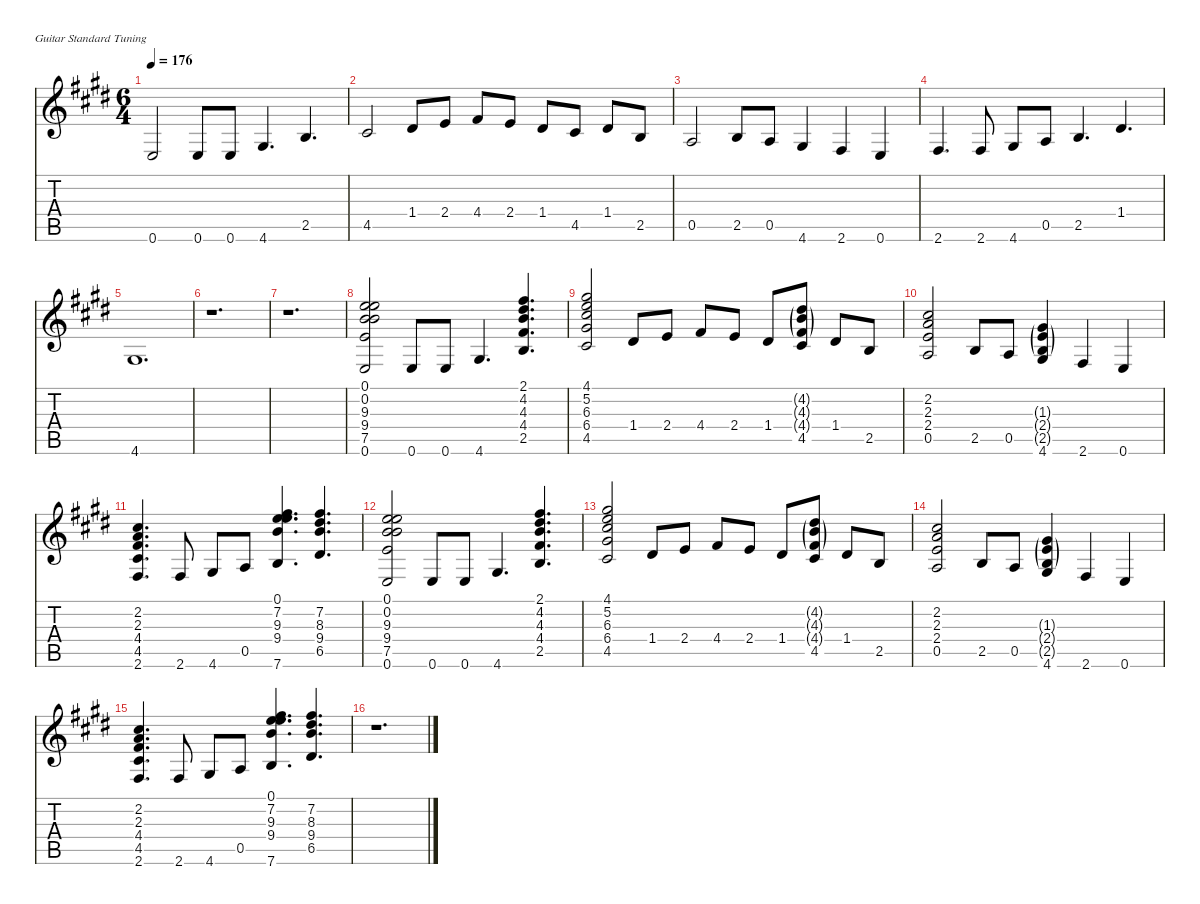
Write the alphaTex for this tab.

\defaultSystemsLayout 4
\hideDynamics
\bracketExtendMode nobrackets
\singleTrackTrackNamePolicy hidden
\multiTrackTrackNamePolicy hidden
\firstSystemTrackNameMode fullname
\firstSystemTrackNameOrientation horizontal
\otherSystemsTrackNameOrientation horizontal
\track ("Guitar 1" "n.guit.") {instrument acousticguitarnylon}
\staff {score tabs}
\tuning (E4 B3 G3 D3 A2 E2)
\ts (6 4)
\tempo 176
\clef g2
\ks e
0.6{acc forcenatural}.2{dy f beam Up} 0.6{acc forcenatural}.8{beam Up} 0.6{acc forcenatural}.8{beam Up} 4.6{acc #}.4{d beam Up} 2.5{acc forcenatural}.4{d beam Up} |
4.5{acc #}.2{beam Up} 1.4{acc #}.8{beam Up} 2.4{acc forcenatural}.8{beam Up} 4.4{acc #}.8{beam Up} 2.4{acc forcenatural}.8{beam Up} 1.4{acc #}.8{beam Up} 4.5{acc #}.8{beam Up} 1.4{acc #}.8{beam Up} 2.5{acc forcenatural}.8{beam Up} |
0.5{acc forcenatural}.2{beam Up} 2.5{acc forcenatural}.8{beam Up} 0.5{acc forcenatural}.8{beam Up} 4.6{acc #}.4{beam Up} 2.6{acc #}.4{beam Up} 0.6{acc forcenatural}.4{beam Up} |
2.6{acc #}.4{d beam Up} 2.6{acc #}.8{beam Up} 4.6{acc #}.8{beam Up} 0.5{acc forcenatural}.8{beam Up} 2.5{acc forcenatural}.4{d beam Up} 1.4{acc #}.4{d beam Up} |
4.6{acc #}.1{d beam Up} |
r.1{d beam Down} |
r.1{d beam Down} |
(0.1{acc forcenatural} 0.2{acc forcenatural} 9.3{acc forcenatural} 9.4{acc forcenatural} 7.5{acc forcenatural} 0.6{acc forcenatural}).2{instrument distortionguitar beam Up} 0.6{acc forcenatural}.8{beam Up} 0.6{acc forcenatural}.8{beam Up} 4.6{acc #}.4{d beam Up} (2.1{acc #} 4.2{acc #} 4.3{acc forcenatural} 4.4{acc #} 2.5{acc forcenatural}).4{d beam Up} |
(4.1{acc #} 5.2{acc forcenatural} 6.3{acc #} 6.4{acc #} 4.5{acc #}).2{beam Up} 1.4{acc #}.8{beam Up} 2.4{acc forcenatural}.8{beam Up} 4.4{acc #}.8{beam Up} 2.4{acc forcenatural}.8{beam Up} 1.4{acc #}.8{beam Up} (4.2{g acc #} 4.3{g acc forcenatural} 4.4{g acc #} 4.5{acc #}).8{beam Up} 1.4{acc #}.8{beam Up} 2.5{acc forcenatural}.8{beam Up} |
(2.2{acc #} 2.3{acc forcenatural} 2.4{acc forcenatural} 0.5{acc forcenatural}).2{beam Up} 2.5{acc forcenatural}.8{beam Up} 0.5{acc forcenatural}.8{beam Up} (1.3{g acc #} 2.4{g acc forcenatural} 2.5{g acc forcenatural} 4.6{acc #}).4{beam Up} 2.6{acc #}.4{beam Up} 0.6{acc forcenatural}.4{beam Up} |
(2.2{acc #} 2.3{acc forcenatural} 4.4{acc #} 4.5{acc #} 2.6{acc #}).4{d beam Up} 2.6{acc #}.8{beam Up} 4.6{acc #}.8{beam Up} 0.5{acc forcenatural}.8{beam Up} (0.1{acc forcenatural} 7.2{acc #} 9.3{acc forcenatural} 9.4{acc forcenatural} 7.6{acc forcenatural}).4{d beam Up} (7.2{acc #} 8.3{acc #} 9.4{acc forcenatural} 6.5{acc #}).4{d beam Up} |
(0.1{acc forcenatural} 0.2{acc forcenatural} 9.3{acc forcenatural} 9.4{acc forcenatural} 7.5{acc forcenatural} 0.6{acc forcenatural}).2{beam Up} 0.6{acc forcenatural}.8{beam Up} 0.6{acc forcenatural}.8{beam Up} 4.6{acc #}.4{d beam Up} (2.1{acc #} 4.2{acc #} 4.3{acc forcenatural} 4.4{acc #} 2.5{acc forcenatural}).4{d beam Up} |
(4.1{acc #} 5.2{acc forcenatural} 6.3{acc #} 6.4{acc #} 4.5{acc #}).2{beam Up} 1.4{acc #}.8{beam Up} 2.4{acc forcenatural}.8{beam Up} 4.4{acc #}.8{beam Up} 2.4{acc forcenatural}.8{beam Up} 1.4{acc #}.8{beam Up} (4.2{g acc #} 4.3{g acc forcenatural} 4.4{g acc #} 4.5{acc #}).8{beam Up} 1.4{acc #}.8{beam Up} 2.5{acc forcenatural}.8{beam Up} |
(2.2{acc #} 2.3{acc forcenatural} 2.4{acc forcenatural} 0.5{acc forcenatural}).2{beam Up} 2.5{acc forcenatural}.8{beam Up} 0.5{acc forcenatural}.8{beam Up} (1.3{g acc #} 2.4{g acc forcenatural} 2.5{g acc forcenatural} 4.6{acc #}).4{beam Up} 2.6{acc #}.4{beam Up} 0.6{acc forcenatural}.4{beam Up} |
(2.2{acc #} 2.3{acc forcenatural} 4.4{acc #} 4.5{acc #} 2.6{acc #}).4{d beam Up} 2.6{acc #}.8{beam Up} 4.6{acc #}.8{beam Up} 0.5{acc forcenatural}.8{beam Up} (0.1{acc forcenatural} 7.2{acc #} 9.3{acc forcenatural} 9.4{acc forcenatural} 7.6{acc forcenatural}).4{d beam Up} (7.2{acc #} 8.3{acc #} 9.4{acc forcenatural} 6.5{acc #}).4{d beam Up} |
r.1{d beam Down}
